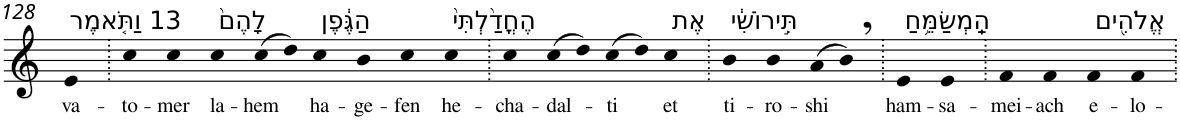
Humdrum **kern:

**kern	**text
*part1	*part1
*staff1	*staff1
*I"Piano	*
*I'Pno	*
!!LO:PB:g=z
*clefG2	*
*k[]	*
=128	=128
!LO:TX:a:t=13 וַתֹּ֤אמֶר	!
!	!LO:LY:b
4e	va-
=129.	=129.
!	!LO:LY:b
4cc	-to-
!	!LO:LY:b
4cc	-mer
!LO:TX:a:t=לָהֶם֙	!
!	!LO:LY:b
4cc	la-
!	!LO:LY:b
(>8cc	-hem
8dd)	.
!LO:TX:a:t=הַגֶּ֔פֶן	!
!	!LO:LY:b
4cc	ha-
!	!LO:LY:b
4b	-ge-
!	!LO:LY:b
4cc	-fen
!LO:TX:a:t=הֶחֳדַ֙לְתִּי֙	!
!	!LO:LY:b
4cc	he-
=130.	=130.
!	!LO:LY:b
4cc	-cha-
!	!LO:LY:b
(>8cc	-dal-
8dd)	.
!	!LO:LY:b
(>8cc	-ti
8dd)	.
!LO:TX:a:t=אֶת	!
!	!LO:LY:b
4cc	et
=131.	=131.
!LO:TX:a:t=תִּ֣ירוֹשִׁ֔י	!
!	!LO:LY:b
4b	ti-
!	!LO:LY:b
4b	-ro-
!	!LO:LY:b
(>8a	-shi
8b,)	.
=132.	=132.
!LO:TX:a:t=הַֽמְשַׂמֵּ֥חַ	!
!	!LO:LY:b
4e	ham-
!	!LO:LY:b
4e	-sa-
=133.	=133.
!	!LO:LY:b
4f	-mei-
!	!LO:LY:b
4f	-ach
!LO:TX:a:t=אֱלֹהִ֖ים	!
!	!LO:LY:b
4f	e-
!	!LO:LY:b
4f	-lo-
=.	=.
*-	*-
